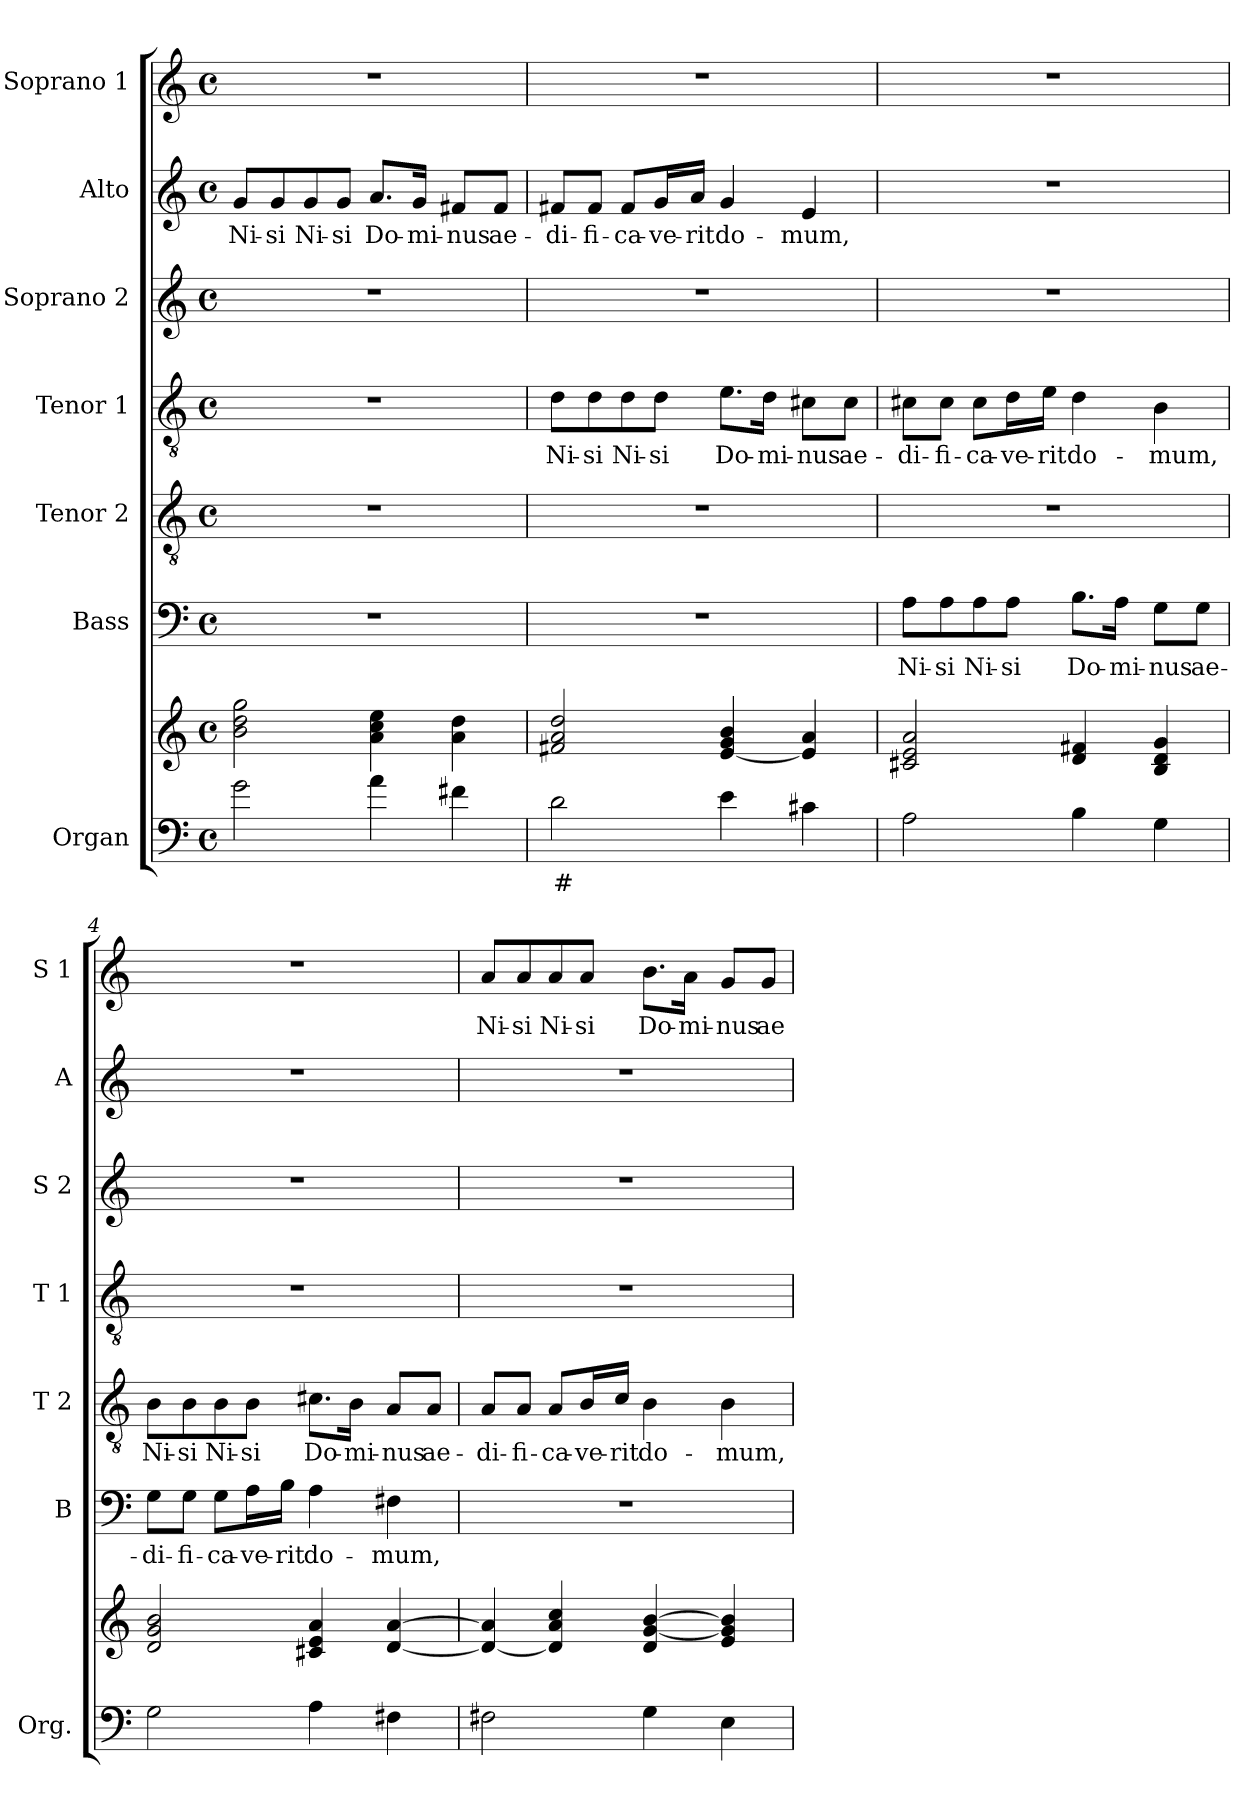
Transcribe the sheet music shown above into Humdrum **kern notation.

**kern	**text	**kern	**kern	**text	**kern	**text	**kern	**text	**kern	**kern	**text	**kern	**text
*part7	*part7	*part7	*part6	*part6	*part5	*part5	*part4	*part4	*part3	*part2	*part2	*part1	*part1
*staff8	*staff8	*staff7	*staff6	*staff6	*staff5	*staff5	*staff4	*staff4	*staff3	*staff2	*staff2	*staff1	*staff1
*I"Organ	*	*	*I"Bass	*	*I"Tenor 2	*	*I"Tenor 1	*	*I"Soprano 2	*I"Alto	*	*I"Soprano 1	*
*I'Org.	*	*	*I'B	*	*I'T 2	*	*I'T 1	*	*I'S 2	*I'A	*	*I'S 1	*
*clefF4	*	*clefG2	*clefF4	*	*clefGv2	*	*clefGv2	*	*clefG2	*clefG2	*	*clefG2	*
*k[]	*	*k[]	*k[]	*	*k[]	*	*k[]	*	*k[]	*k[]	*	*k[]	*
*M4/4	*	*M4/4	*M4/4	*	*M4/4	*	*M4/4	*	*M4/4	*M4/4	*	*M4/4	*
*met(c)	*	*met(c)	*met(c)	*	*met(c)	*	*met(c)	*	*met(c)	*met(c)	*	*met(c)	*
*MM90	*	*MM90	*MM90	*	*MM90	*	*MM90	*	*MM90	*MM90	*	*MM90	*
=1	=1	=1	=1	=1	=1	=1	=1	=1	=1	=1	=1	=1	=1
!	!	!	!	!	!	!	!	!	!	!	!LO:LY:b	!	!
2g\	.	2b!\ 2dd!\ 2gg!\	1r	.	1r	.	1r	.	1r	8g/L	Ni-	1r	.
!	!	!	!	!	!	!	!	!	!	!	!LO:LY:b	!	!
.	.	.	.	.	.	.	.	.	.	8g/	-si	.	.
!	!	!	!	!	!	!	!	!	!	!	!LO:LY:b	!	!
.	.	.	.	.	.	.	.	.	.	8g/	Ni-	.	.
!	!	!	!	!	!	!	!	!	!	!	!LO:LY:b	!	!
.	.	.	.	.	.	.	.	.	.	8g/J	-si	.	.
!	!	!	!	!	!	!	!	!	!	!	!LO:LY:b	!	!
4a\	.	4a!\ 4cc!\ 4ee!\	.	.	.	.	.	.	.	8.a/L	Do-	.	.
!	!	!	!	!	!	!	!	!	!	!	!LO:LY:b	!	!
.	.	.	.	.	.	.	.	.	.	16g/Jk	-mi-	.	.
!	!	!	!	!	!	!	!	!	!	!	!LO:LY:b	!	!
4f#X\	.	4a!\ 4dd!\	.	.	.	.	.	.	.	8f#X/L	-nus	.	.
!	!	!	!	!	!	!	!	!	!	!	!LO:LY:b	!	!
.	.	.	.	.	.	.	.	.	.	8f#/J	ae-	.	.
=2	=2	=2	=2	=2	=2	=2	=2	=2	=2	=2	=2	=2	=2
!	!LO:LY:b	!	!	!	!	!	!	!LO:LY:b	!	!	!LO:LY:b	!	!
2d\	#	2f#X!/ 2a!/ 2dd!/	1r	.	1r	.	8d\L	Ni-	1r	8f#X/L	-di-	1r	.
!	!	!	!	!	!	!	!	!LO:LY:b	!	!	!LO:LY:b	!	!
.	.	.	.	.	.	.	8d\	-si	.	8f#/J	-fi-	.	.
!	!	!	!	!	!	!	!	!LO:LY:b	!	!	!LO:LY:b	!	!
.	.	.	.	.	.	.	8d\	Ni-	.	8f#/L	-ca-	.	.
!	!	!	!	!	!	!	!	!LO:LY:b	!	!	!LO:LY:b	!	!
.	.	.	.	.	.	.	8d\J	-si	.	16g/L	-ve-	.	.
!	!	!	!	!	!	!	!	!	!	!	!LO:LY:b	!	!
.	.	.	.	.	.	.	.	.	.	16a/JJ	-rit	.	.
!	!	!	!	!	!	!	!	!LO:LY:b	!	!	!LO:LY:b	!	!
4e\	.	[4e!/ 4g!/ 4b!/	.	.	.	.	8.e\L	Do-	.	4g/	do-	.	.
!	!	!	!	!	!	!	!	!LO:LY:b	!	!	!	!	!
.	.	.	.	.	.	.	16d\Jk	-mi-	.	.	.	.	.
!	!	!	!	!	!	!	!	!LO:LY:b	!	!	!LO:LY:b	!	!
4c#X\	.	4e!/] 4a!/	.	.	.	.	8c#X\L	-nus	.	4e/	-mum,	.	.
!	!	!	!	!	!	!	!	!LO:LY:b	!	!	!	!	!
.	.	.	.	.	.	.	8c#\J	ae-	.	.	.	.	.
=3	=3	=3	=3	=3	=3	=3	=3	=3	=3	=3	=3	=3	=3
!	!	!	!	!LO:LY:b	!	!	!	!LO:LY:b	!	!	!	!	!
2A\	.	2c#X!/ 2e!/ 2a!/	8A\L	Ni-	1r	.	8c#X\L	-di-	1r	1r	.	1r	.
!	!	!	!	!LO:LY:b	!	!	!	!LO:LY:b	!	!	!	!	!
.	.	.	8A\	-si	.	.	8c#\J	-fi-	.	.	.	.	.
!	!	!	!	!LO:LY:b	!	!	!	!LO:LY:b	!	!	!	!	!
.	.	.	8A\	Ni-	.	.	8c#\L	-ca-	.	.	.	.	.
!	!	!	!	!LO:LY:b	!	!	!	!LO:LY:b	!	!	!	!	!
.	.	.	8A\J	-si	.	.	16d\L	-ve-	.	.	.	.	.
!	!	!	!	!	!	!	!	!LO:LY:b	!	!	!	!	!
.	.	.	.	.	.	.	16e\JJ	-rit	.	.	.	.	.
!	!	!	!	!LO:LY:b	!	!	!	!LO:LY:b	!	!	!	!	!
4B\	.	4d!/ 4f#X!/	8.B\L	Do-	.	.	4d\	do-	.	.	.	.	.
!	!	!	!	!LO:LY:b	!	!	!	!	!	!	!	!	!
.	.	.	16A\Jk	-mi-	.	.	.	.	.	.	.	.	.
!	!	!	!	!LO:LY:b	!	!	!	!LO:LY:b	!	!	!	!	!
4G\	.	4B!/ 4d!/ 4g!/	8G\L	-nus	.	.	4B\	-mum,	.	.	.	.	.
!	!	!	!	!LO:LY:b	!	!	!	!	!	!	!	!	!
.	.	.	8G\J	ae-	.	.	.	.	.	.	.	.	.
!!LO:PB:g=z
=4	=4	=4	=4	=4	=4	=4	=4	=4	=4	=4	=4	=4	=4
!	!	!	!	!LO:LY:b	!	!LO:LY:b	!	!	!	!	!	!	!
2G\	.	2d!/ 2g!/ 2b!/	8G\L	-di-	8B\L	Ni-	1r	.	1r	1r	.	1r	.
!	!	!	!	!LO:LY:b	!	!LO:LY:b	!	!	!	!	!	!	!
.	.	.	8G\J	-fi-	8B\	-si	.	.	.	.	.	.	.
!	!	!	!	!LO:LY:b	!	!LO:LY:b	!	!	!	!	!	!	!
.	.	.	8G\L	-ca-	8B\	Ni-	.	.	.	.	.	.	.
!	!	!	!	!LO:LY:b	!	!LO:LY:b	!	!	!	!	!	!	!
.	.	.	16A\L	-ve-	8B\J	-si	.	.	.	.	.	.	.
!	!	!	!	!LO:LY:b	!	!	!	!	!	!	!	!	!
.	.	.	16B\JJ	-rit	.	.	.	.	.	.	.	.	.
!	!	!	!	!LO:LY:b	!	!LO:LY:b	!	!	!	!	!	!	!
4A\	.	4c#X!/ 4e!/ 4a!/	4A\	do-	8.c#X\L	Do-	.	.	.	.	.	.	.
!	!	!	!	!	!	!LO:LY:b	!	!	!	!	!	!	!
.	.	.	.	.	16B\Jk	-mi-	.	.	.	.	.	.	.
!	!	!	!	!LO:LY:b	!	!LO:LY:b	!	!	!	!	!	!	!
4F#X\	.	[4d!/ [4a!/	4F#X\	-mum,	8A/L	-nus	.	.	.	.	.	.	.
!	!	!	!	!	!	!LO:LY:b	!	!	!	!	!	!	!
.	.	.	.	.	8A/J	ae-	.	.	.	.	.	.	.
=5	=5	=5	=5	=5	=5	=5	=5	=5	=5	=5	=5	=5	=5
!	!	!	!	!	!	!LO:LY:b	!	!	!	!	!	!	!LO:LY:b
2F#X\	.	4d!/_ 4a!/]	1r	.	8A/L	-di-	1r	.	1r	1r	.	8a/L	Ni-
!	!	!	!	!	!	!LO:LY:b	!	!	!	!	!	!	!LO:LY:b
.	.	.	.	.	8A/J	-fi-	.	.	.	.	.	8a/	-si
!	!	!	!	!	!	!LO:LY:b	!	!	!	!	!	!	!LO:LY:b
.	.	4d!/] 4a!/ 4cc!/	.	.	8A/L	-ca-	.	.	.	.	.	8a/	Ni-
!	!	!	!	!	!	!LO:LY:b	!	!	!	!	!	!	!LO:LY:b
.	.	.	.	.	16B/L	-ve-	.	.	.	.	.	8a/J	-si
!	!	!	!	!	!	!LO:LY:b	!	!	!	!	!	!	!
.	.	.	.	.	16c/JJ	-rit	.	.	.	.	.	.	.
!	!	!	!	!	!	!LO:LY:b	!	!	!	!	!	!	!LO:LY:b
4G\	.	4d!/ [4g!/ [4b!/	.	.	4B\	do-	.	.	.	.	.	8.b\L	Do-
!	!	!	!	!	!	!	!	!	!	!	!	!	!LO:LY:b
.	.	.	.	.	.	.	.	.	.	.	.	16a\Jk	-mi-
!	!	!	!	!	!	!LO:LY:b	!	!	!	!	!	!	!LO:LY:b
4E\	.	4e!/ 4g!/] 4b!/]	.	.	4B\	-mum,	.	.	.	.	.	8g/L	-nus
!	!	!	!	!	!	!	!	!	!	!	!	!	!LO:LY:b
.	.	.	.	.	.	.	.	.	.	.	.	8g/J	ae-
=	=	=	=	=	=	=	=	=	=	=	=	=	=
*-	*-	*-	*-	*-	*-	*-	*-	*-	*-	*-	*-	*-	*-
